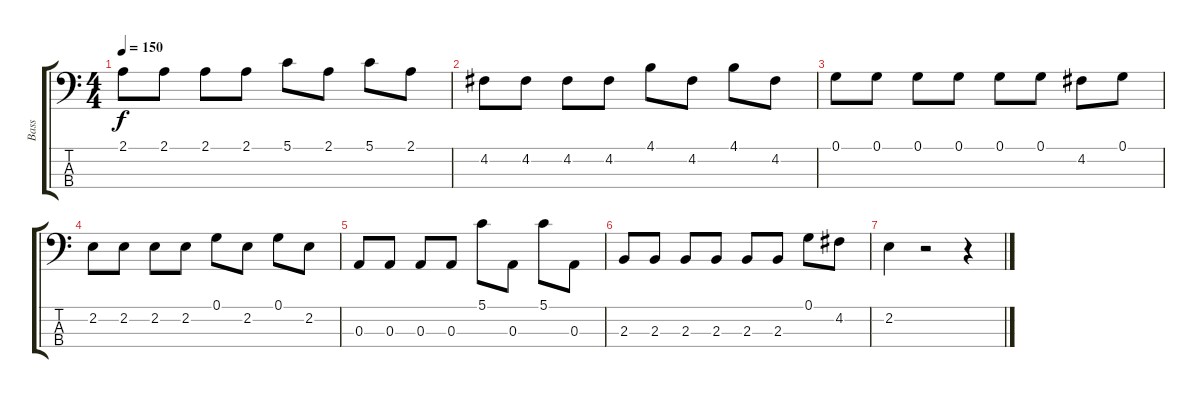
\track ("Bass" "Bass") {instrument electricbassfinger}
\staff {score tabs}
\tuning (G2 D2 A1 E1) {hide}
\ts (4 4)
\tempo 150
\clef f4
\ks c
2.1.8{dy f} 2.1.8 2.1.8 2.1.8 5.1.8 2.1.8 5.1.8 2.1.8 |
4.2.8 4.2.8 4.2.8 4.2.8 4.1.8 4.2.8 4.1.8 4.2.8 |
0.1.8 0.1.8 0.1.8 0.1.8 0.1.8 0.1.8 4.2.8 0.1.8 |
2.2.8 2.2.8 2.2.8 2.2.8 0.1.8 2.2.8 0.1.8 2.2.8 |
0.3.8 0.3.8 0.3.8 0.3.8 5.1.8 0.3.8 5.1.8 0.3.8 |
2.3.8 2.3.8 2.3.8 2.3.8 2.3.8 2.3.8 0.1.8 4.2.8 |
2.2.4 r.2 r.4
